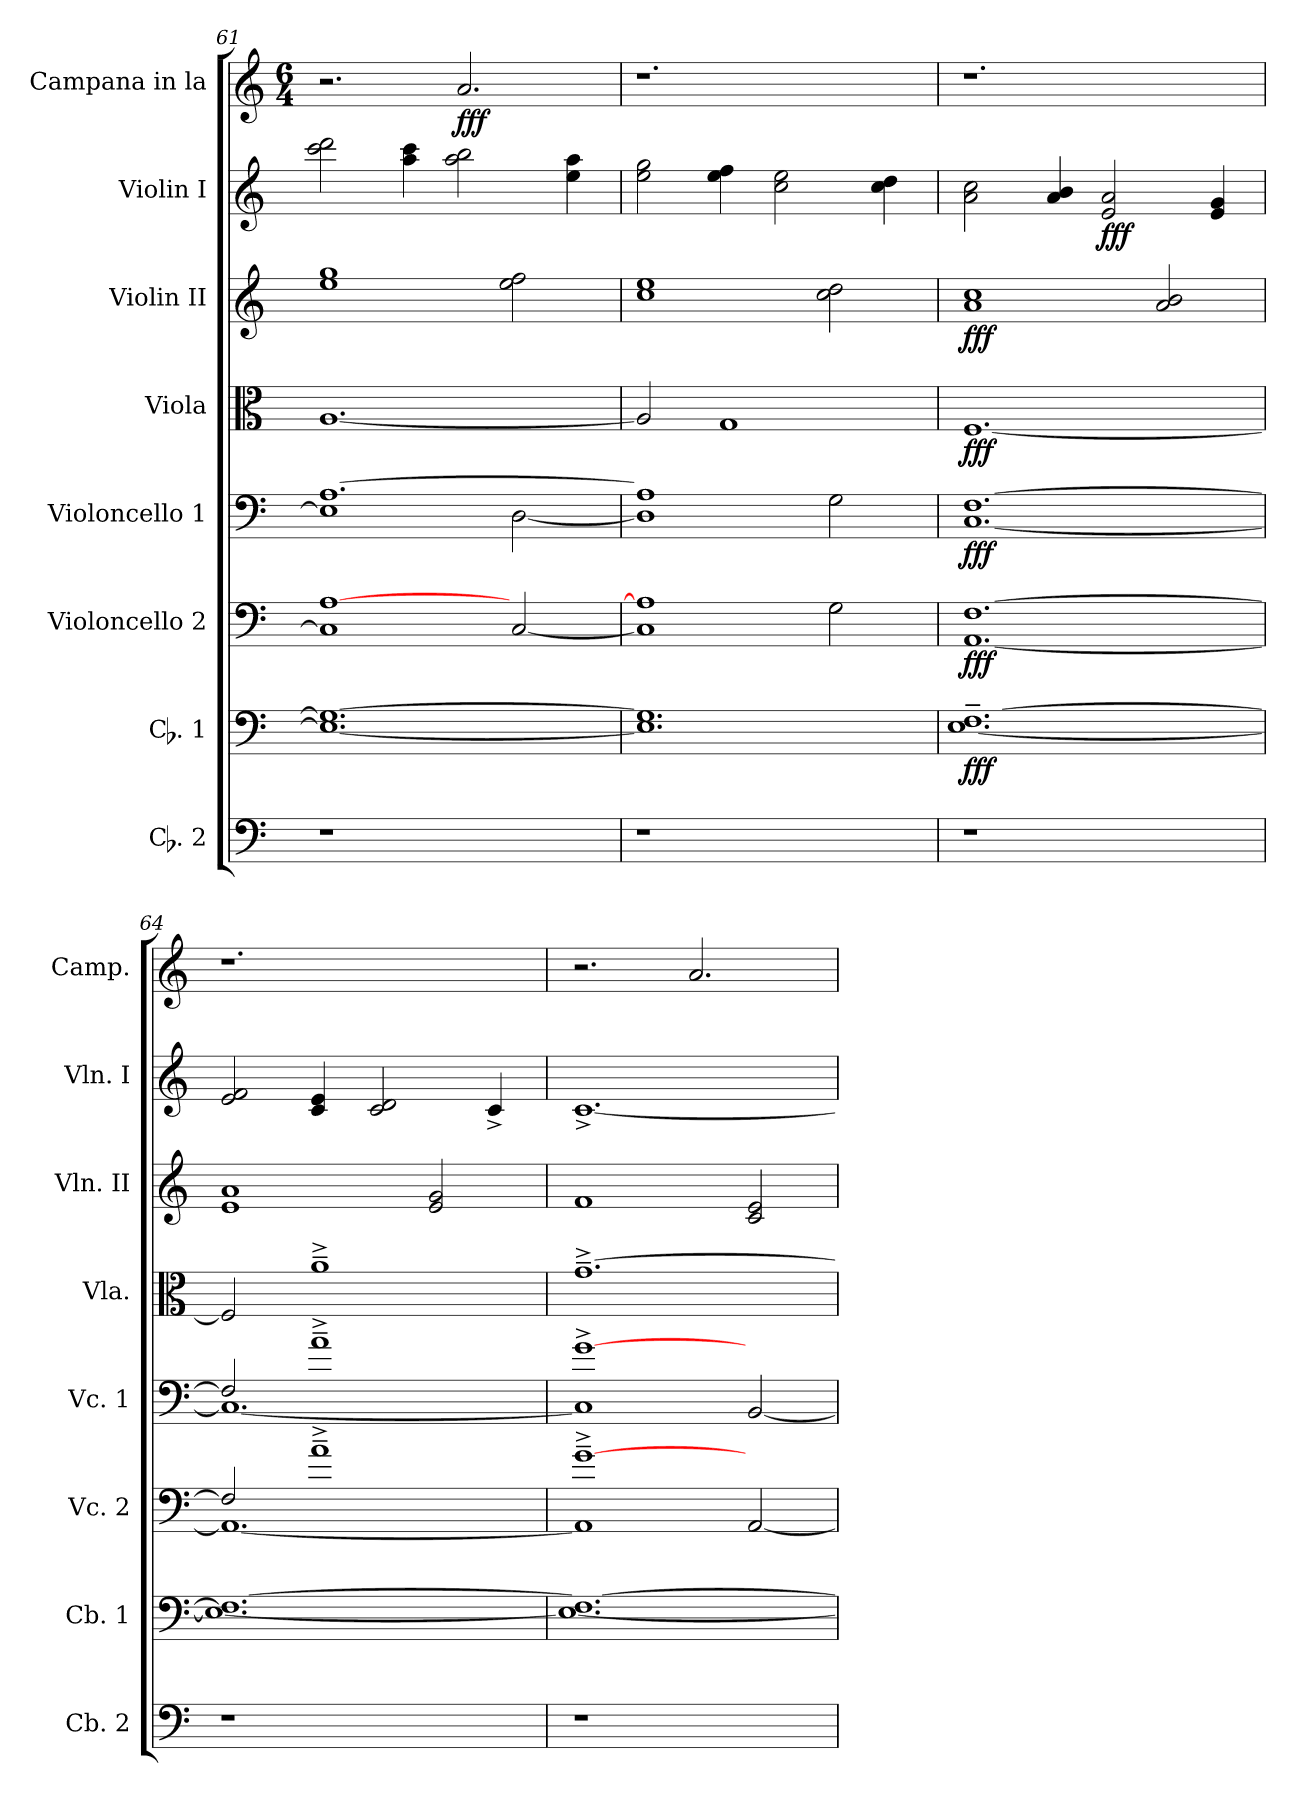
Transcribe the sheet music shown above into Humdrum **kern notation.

**kern	**kern	**dynam	**kern	**dynam	**kern	**dynam	**kern	**dynam	**kern	**dynam	**kern	**dynam	**kern	**dynam
*part8	*part7	*part7	*part6	*part6	*part5	*part5	*part4	*part4	*part3	*part3	*part2	*part2	*part1	*part1
*staff8	*staff7	*staff7	*staff6	*staff6	*staff5	*staff5	*staff4	*staff4	*staff3	*staff3	*staff2	*staff2	*staff1	*staff1
*I"Cb. 2	*I"Cb. 1	*	*I"Violoncello 2	*	*I"Violoncello 1	*	*I"Viola	*	*I"Violin II	*	*I"Violin I	*	*I"Campana in la	*
*I'Cb. 2	*I'Cb. 1	*	*I'Vc. 2	*	*I'Vc. 1	*	*I'Vla.	*	*I'Vln. II	*	*I'Vln. I	*	*I'Camp.	*
*clefF4	*clefF4	*	*clefF4	*	*clefF4	*	*clefC3	*	*clefG2	*	*clefG2	*	*clefG2	*
*ITrd7c12	*ITrd7c12	*	*	*	*	*	*	*	*	*	*	*	*	*
*k[]	*k[]	*	*k[]	*	*k[]	*	*k[]	*	*k[]	*	*k[]	*	*k[]	*
*C:	*C:	*	*C:	*	*C:	*	*C:	*	*C:	*	*C:	*	*C:	*
*	*	*	*	*	*	*	*	*	*	*	*	*	*M6/4	*
=61	=61	=61	=61	=61	=61	=61	=61	=61	=61	=61	=61	=61	=61	=61
*	*	*	*	*	*^	*	*	*	*	*	*	*	*	*
1r	1.GG_> 1.EE_<	.	[>1A 1C]	.	[>1.A	1E]	.	[<1.A	.	1gg 1ee	.	2ddd\ 2ccc\	.	2.r	.
.	.	.	.	.	.	.	.	.	.	.	.	4ccc\ 4aa\	.	.	.
!	!	!	!	!	!	!	!	!	!	!	!	!	!	!	!LO:DY:b
.	.	.	.	.	.	.	.	.	.	.	.	2bb\ 2aa\	.	2.a/	fff
2ryy	.	.	[<2C/	.	.	[<2D\	.	.	.	2ff\ 2ee\	.	.	.	.	.
.	.	.	.	.	.	.	.	.	.	.	.	4aa\ 4ee\	.	.	.
*	*	*	*	*	*v	*v	*	*	*	*	*	*	*	*	*
=62	=62	=62	=62	=62	=62	=62	=62	=62	=62	=62	=62	=62	=62	=62
1r	1.GG] 1.EE]	.	1A] 1C]	.	1A] 1D]	.	2A/]	.	1ee 1cc	.	2gg\ 2ee\	.	1.r	.
.	.	.	.	.	.	.	1G	.	.	.	4ff\ 4ee\	.	.	.
.	.	.	.	.	.	.	.	.	.	.	2ee\ 2cc\	.	.	.
2ryy	.	.	2G\	.	2G\	.	.	.	2dd\ 2cc\	.	.	.	.	.
.	.	.	.	.	.	.	.	.	.	.	4dd\ 4cc\	.	.	.
=63	=63	=63	=63	=63	=63	=63	=63	=63	=63	=63	=63	=63	=63	=63
!	!	!LO:DY:b	!	!LO:DY:b	!	!LO:DY:b	!	!LO:DY:b	!	!LO:DY:b	!	!	!	!
1r	[1.FF~> [<1.EE~>	fff	[>1.F [<1.AA	fff	[>1.F [<1.C	fff	[<1.F	fff	1cc 1a	fff	2cc\ 2a\	.	1.r	.
.	.	.	.	.	.	.	.	.	.	.	4b/ 4a/	.	.	.
!	!	!	!	!	!	!	!	!	!	!	!	!LO:DY:b	!	!
.	.	.	.	.	.	.	.	.	.	.	2a/ 2e/	fff	.	.
2ryy	.	.	.	.	.	.	.	.	2b/ 2a/	.	.	.	.	.
.	.	.	.	.	.	.	.	.	.	.	4g/ 4e/	.	.	.
=64	=64	=64	=64	=64	=64	=64	=64	=64	=64	=64	=64	=64	=64	=64
*	*	*	*^	*	*^	*	*	*	*	*	*	*	*	*
1r	1.FF_> 1.EE_<	.	2F/]	1.AA_<	.	2F/]	1.C_<	.	2F/]	.	1a 1e	.	2f/ 2e/	.	1.r	.
.	.	.	1a~>^>	.	.	1a~>^>	.	.	1a~>^>	.	.	.	4e/ 4c/	.	.	.
.	.	.	.	.	.	.	.	.	.	.	.	.	2d/ 2c/	.	.	.
2ryy	.	.	.	.	.	.	.	.	.	.	2g/ 2e/	.	.	.	.	.
.	.	.	.	.	.	.	.	.	.	.	.	.	4c^</	.	.	.
*	*	*	*v	*v	*	*	*	*	*	*	*	*	*	*	*	*
*	*	*	*	*	*v	*v	*	*	*	*	*	*	*	*	*
=65	=65	=65	=65	=65	=65	=65	=65	=65	=65	=65	=65	=65	=65	=65
1r	1.FF_> 1.EE_<	.	[1g~>^> 1AA]~>^>	.	[1g^> 1C]^>	.	[1.g~>^>	.	1f	.	[1.c^<	.	2.r	.
.	.	.	.	.	.	.	.	.	.	.	.	.	2.a/	.
2ryy	.	.	[>2AA/	.	[>2BB/	.	.	.	2e/ 2c/	.	.	.	.	.
=	=	=	=	=	=	=	=	=	=	=	=	=	=	=
*-	*-	*-	*-	*-	*-	*-	*-	*-	*-	*-	*-	*-	*-	*-
